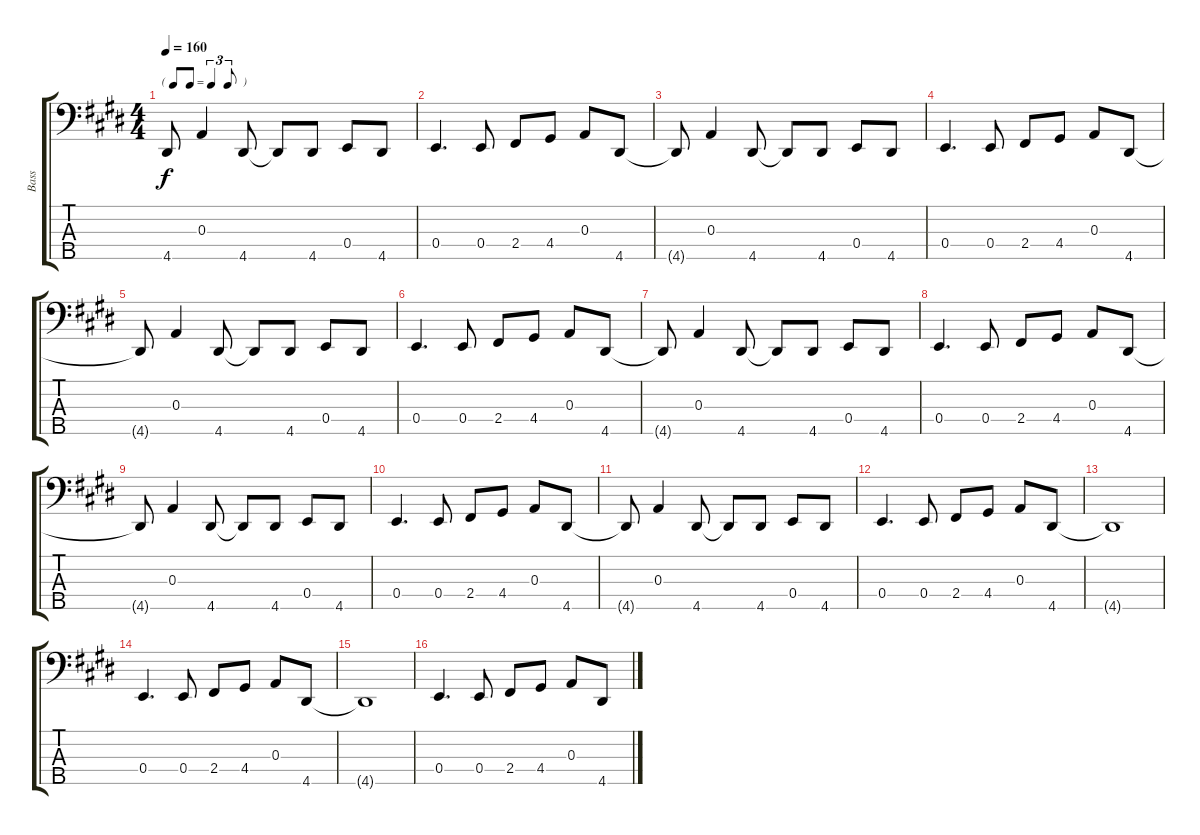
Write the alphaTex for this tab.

\track ("Bass" "Bass") {instrument electricbassfinger}
\staff {score tabs}
\tuning (G2 D2 A1 E1 B0) {hide}
\ts (4 4)
\tf triplet8th
\tempo 160
\clef f4
\ks e
4.5{t}.8{dy f} 0.3.4 4.5.8 4.5{t}.8 4.5.8 0.4.8 4.5.8 |
0.4.4{d} 0.4.8 2.4.8 4.4.8 0.3.8 4.5.8 |
4.5{t}.8 0.3.4 4.5.8 4.5{t}.8 4.5.8 0.4.8 4.5.8 |
0.4.4{d} 0.4.8 2.4.8 4.4.8 0.3.8 4.5.8 |
4.5{t}.8 0.3.4 4.5.8 4.5{t}.8 4.5.8 0.4.8 4.5.8 |
0.4.4{d} 0.4.8 2.4.8 4.4.8 0.3.8 4.5.8 |
4.5{t}.8 0.3.4 4.5.8 4.5{t}.8 4.5.8 0.4.8 4.5.8 |
0.4.4{d} 0.4.8 2.4.8 4.4.8 0.3.8 4.5.8 |
4.5{t}.8 0.3.4 4.5.8 4.5{t}.8 4.5.8 0.4.8 4.5.8 |
0.4.4{d} 0.4.8 2.4.8 4.4.8 0.3.8 4.5.8 |
4.5{t}.8 0.3.4 4.5.8 4.5{t}.8 4.5.8 0.4.8 4.5.8 |
0.4.4{d volume 7} 0.4.8 2.4.8 4.4.8 0.3.8 4.5.8 |
4.5{t}.1 |
0.4.4{d volume 6} 0.4.8 2.4.8 4.4.8 0.3.8 4.5.8 |
4.5{t}.1 |
0.4.4{d volume 5} 0.4.8 2.4.8 4.4.8 0.3.8 4.5.8
